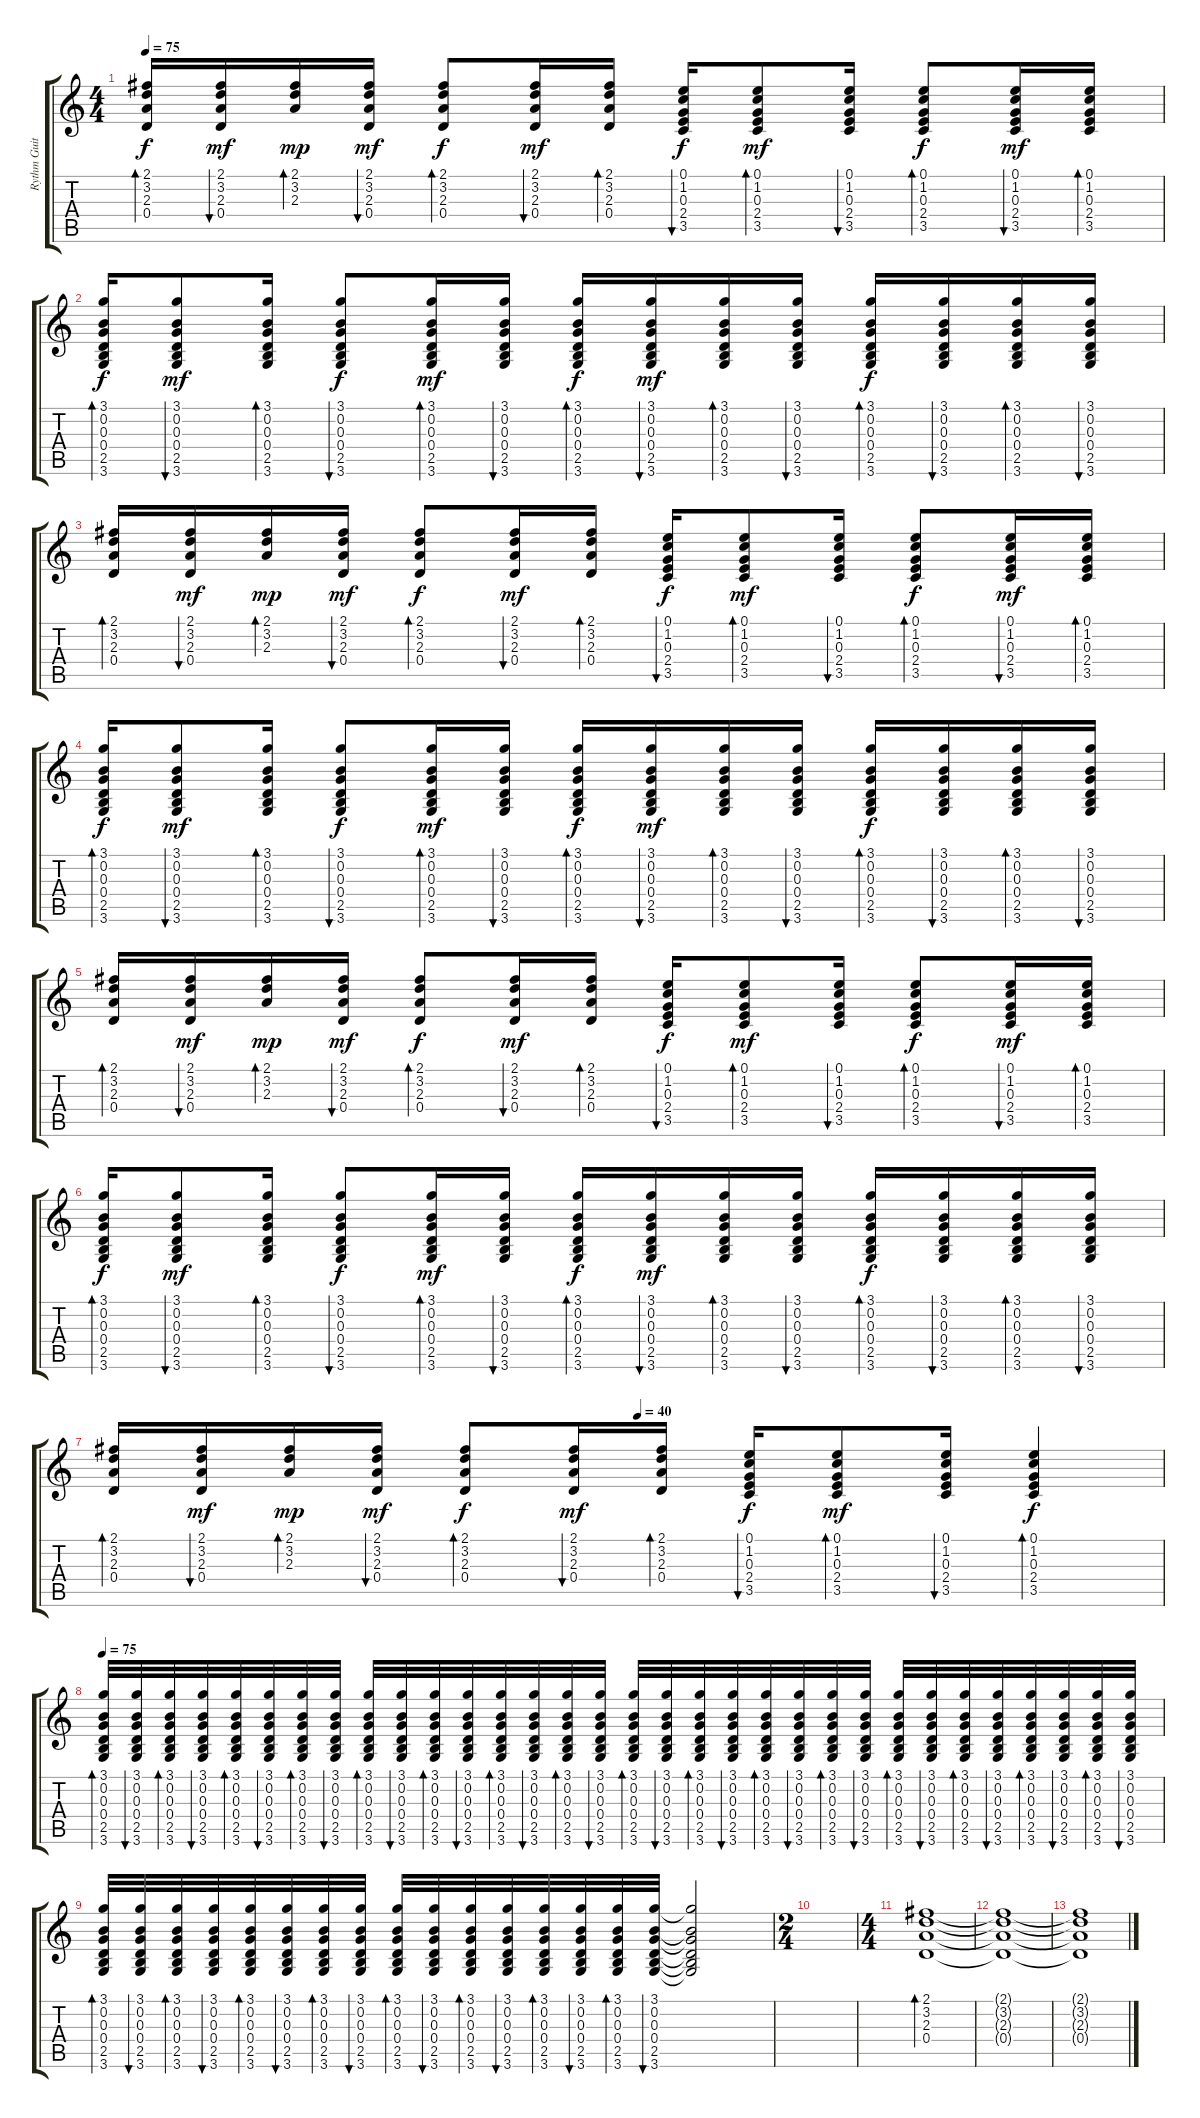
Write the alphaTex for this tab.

\track ("Rythm Guitar" "Rythm Guit") {instrument acousticguitarsteel}
\staff {score tabs}
\tuning (E4 B3 G3 D3 A2 E2) {hide}
\ts (4 4)
\tempo 75
\clef g2
\ks c
(2.1 3.2 2.3 0.4).16{bd 30 dy f} (2.1 3.2 2.3 0.4).16{bu 30 dy mf} (2.1 3.2 2.3).16{bd 30 dy mp} (2.1 3.2 2.3 0.4).16{bu 30 dy mf} (2.1 3.2 2.3 0.4).8{bd 30 dy f} (2.1 3.2 2.3 0.4).16{bu 30 dy mf} (2.1 3.2 2.3 0.4).16{bd 30} (0.1 1.2 0.3 2.4 3.5).16{bu 30 dy f} (0.1 1.2 0.3 2.4 3.5).8{bd 30 dy mf} (0.1 1.2 0.3 2.4 3.5).16{bu 30} (0.1 1.2 0.3 2.4 3.5).8{bd 30 dy f} (0.1 1.2 0.3 2.4 3.5).16{bu 30 dy mf} (0.1 1.2 0.3 2.4 3.5).16{bd 30} |
(3.1 0.2 0.3 0.4 2.5 3.6).16{bd 30 dy f} (3.1 0.2 0.3 0.4 2.5 3.6).8{bu 30 dy mf} (3.1 0.2 0.3 0.4 2.5 3.6).16{bd 30} (3.1 0.2 0.3 0.4 2.5 3.6).8{bu 30 dy f} (3.1 0.2 0.3 0.4 2.5 3.6).16{bd 30 dy mf} (3.1 0.2 0.3 0.4 2.5 3.6).16{bu 30} (3.1 0.2 0.3 0.4 2.5 3.6).16{bd 30 dy f} (3.1 0.2 0.3 0.4 2.5 3.6).16{bu 30 dy mf} (3.1 0.2 0.3 0.4 2.5 3.6).16{bd 30} (3.1 0.2 0.3 0.4 2.5 3.6).16{bu 30} (3.1 0.2 0.3 0.4 2.5 3.6).16{bd 30 dy f} (3.1 0.2 0.3 0.4 2.5 3.6).16{bu 30} (3.1 0.2 0.3 0.4 2.5 3.6).16{bd 30} (3.1 0.2 0.3 0.4 2.5 3.6).16{bu 30} |
(2.1 3.2 2.3 0.4).16{bd 30} (2.1 3.2 2.3 0.4).16{bu 30 dy mf} (2.1 3.2 2.3).16{bd 30 dy mp} (2.1 3.2 2.3 0.4).16{bu 30 dy mf} (2.1 3.2 2.3 0.4).8{bd 30 dy f} (2.1 3.2 2.3 0.4).16{bu 30 dy mf} (2.1 3.2 2.3 0.4).16{bd 30} (0.1 1.2 0.3 2.4 3.5).16{bu 30 dy f} (0.1 1.2 0.3 2.4 3.5).8{bd 30 dy mf} (0.1 1.2 0.3 2.4 3.5).16{bu 30} (0.1 1.2 0.3 2.4 3.5).8{bd 30 dy f} (0.1 1.2 0.3 2.4 3.5).16{bu 30 dy mf} (0.1 1.2 0.3 2.4 3.5).16{bd 30} |
(3.1 0.2 0.3 0.4 2.5 3.6).16{bd 30 dy f} (3.1 0.2 0.3 0.4 2.5 3.6).8{bu 30 dy mf} (3.1 0.2 0.3 0.4 2.5 3.6).16{bd 30} (3.1 0.2 0.3 0.4 2.5 3.6).8{bu 30 dy f} (3.1 0.2 0.3 0.4 2.5 3.6).16{bd 30 dy mf} (3.1 0.2 0.3 0.4 2.5 3.6).16{bu 30} (3.1 0.2 0.3 0.4 2.5 3.6).16{bd 30 dy f} (3.1 0.2 0.3 0.4 2.5 3.6).16{bu 30 dy mf} (3.1 0.2 0.3 0.4 2.5 3.6).16{bd 30} (3.1 0.2 0.3 0.4 2.5 3.6).16{bu 30} (3.1 0.2 0.3 0.4 2.5 3.6).16{bd 30 dy f} (3.1 0.2 0.3 0.4 2.5 3.6).16{bu 30} (3.1 0.2 0.3 0.4 2.5 3.6).16{bd 30} (3.1 0.2 0.3 0.4 2.5 3.6).16{bu 30} |
(2.1 3.2 2.3 0.4).16{bd 30} (2.1 3.2 2.3 0.4).16{bu 30 dy mf} (2.1 3.2 2.3).16{bd 30 dy mp} (2.1 3.2 2.3 0.4).16{bu 30 dy mf} (2.1 3.2 2.3 0.4).8{bd 30 dy f} (2.1 3.2 2.3 0.4).16{bu 30 dy mf} (2.1 3.2 2.3 0.4).16{bd 30} (0.1 1.2 0.3 2.4 3.5).16{bu 30 dy f} (0.1 1.2 0.3 2.4 3.5).8{bd 30 dy mf} (0.1 1.2 0.3 2.4 3.5).16{bu 30} (0.1 1.2 0.3 2.4 3.5).8{bd 30 dy f} (0.1 1.2 0.3 2.4 3.5).16{bu 30 dy mf} (0.1 1.2 0.3 2.4 3.5).16{bd 30} |
(3.1 0.2 0.3 0.4 2.5 3.6).16{bd 30 dy f} (3.1 0.2 0.3 0.4 2.5 3.6).8{bu 30 dy mf} (3.1 0.2 0.3 0.4 2.5 3.6).16{bd 30} (3.1 0.2 0.3 0.4 2.5 3.6).8{bu 30 dy f} (3.1 0.2 0.3 0.4 2.5 3.6).16{bd 30 dy mf} (3.1 0.2 0.3 0.4 2.5 3.6).16{bu 30} (3.1 0.2 0.3 0.4 2.5 3.6).16{bd 30 dy f} (3.1 0.2 0.3 0.4 2.5 3.6).16{bu 30 dy mf} (3.1 0.2 0.3 0.4 2.5 3.6).16{bd 30} (3.1 0.2 0.3 0.4 2.5 3.6).16{bu 30} (3.1 0.2 0.3 0.4 2.5 3.6).16{bd 30 dy f} (3.1 0.2 0.3 0.4 2.5 3.6).16{bu 30} (3.1 0.2 0.3 0.4 2.5 3.6).16{bd 30} (3.1 0.2 0.3 0.4 2.5 3.6).16{bu 30} |
\tempo (40 0.5)
(2.1 3.2 2.3 0.4).16{bd 30} (2.1 3.2 2.3 0.4).16{bu 30 dy mf} (2.1 3.2 2.3).16{bd 30 dy mp} (2.1 3.2 2.3 0.4).16{bu 30 dy mf} (2.1 3.2 2.3 0.4).8{bd 30 dy f} (2.1 3.2 2.3 0.4).16{bu 30 dy mf} (2.1 3.2 2.3 0.4).16{bd 30} (0.1 1.2 0.3 2.4 3.5).16{bu 30 dy f} (0.1 1.2 0.3 2.4 3.5).8{bd 30 dy mf} (0.1 1.2 0.3 2.4 3.5).16{bu 30} (0.1 1.2 0.3 2.4 3.5).4{bd 30 dy f} |
\tempo 75
(3.1 0.2 0.3 0.4 2.5 3.6).32{bd 30} (3.1 0.2 0.3 0.4 2.5 3.6).32{bu 30} (3.1 0.2 0.3 0.4 2.5 3.6).32{bd 30} (3.1 0.2 0.3 0.4 2.5 3.6).32{bu 30} (3.1 0.2 0.3 0.4 2.5 3.6).32{bd 30} (3.1 0.2 0.3 0.4 2.5 3.6).32{bu 30} (3.1 0.2 0.3 0.4 2.5 3.6).32{bd 30} (3.1 0.2 0.3 0.4 2.5 3.6).32{bu 30} (3.1 0.2 0.3 0.4 2.5 3.6).32{bd 30} (3.1 0.2 0.3 0.4 2.5 3.6).32{bu 30} (3.1 0.2 0.3 0.4 2.5 3.6).32{bd 30} (3.1 0.2 0.3 0.4 2.5 3.6).32{bu 30} (3.1 0.2 0.3 0.4 2.5 3.6).32{bd 30} (3.1 0.2 0.3 0.4 2.5 3.6).32{bu 30} (3.1 0.2 0.3 0.4 2.5 3.6).32{bd 30} (3.1 0.2 0.3 0.4 2.5 3.6).32{bu 30} (3.1 0.2 0.3 0.4 2.5 3.6).32{bd 30} (3.1 0.2 0.3 0.4 2.5 3.6).32{bu 30} (3.1 0.2 0.3 0.4 2.5 3.6).32{bd 30} (3.1 0.2 0.3 0.4 2.5 3.6).32{bu 30} (3.1 0.2 0.3 0.4 2.5 3.6).32{bd 30} (3.1 0.2 0.3 0.4 2.5 3.6).32{bu 30} (3.1 0.2 0.3 0.4 2.5 3.6).32{bd 30} (3.1 0.2 0.3 0.4 2.5 3.6).32{bu 30} (3.1 0.2 0.3 0.4 2.5 3.6).32{bd 30} (3.1 0.2 0.3 0.4 2.5 3.6).32{bu 30} (3.1 0.2 0.3 0.4 2.5 3.6).32{bd 30} (3.1 0.2 0.3 0.4 2.5 3.6).32{bu 30} (3.1 0.2 0.3 0.4 2.5 3.6).32{bd 30} (3.1 0.2 0.3 0.4 2.5 3.6).32{bu 30} (3.1 0.2 0.3 0.4 2.5 3.6).32{bd 30} (3.1 0.2 0.3 0.4 2.5 3.6).32{bu 30} |
(3.1 0.2 0.3 0.4 2.5 3.6).32{bd 30} (3.1 0.2 0.3 0.4 2.5 3.6).32{bu 30} (3.1 0.2 0.3 0.4 2.5 3.6).32{bd 30} (3.1 0.2 0.3 0.4 2.5 3.6).32{bu 30} (3.1 0.2 0.3 0.4 2.5 3.6).32{bd 30} (3.1 0.2 0.3 0.4 2.5 3.6).32{bu 30} (3.1 0.2 0.3 0.4 2.5 3.6).32{bd 30} (3.1 0.2 0.3 0.4 2.5 3.6).32{bu 30} (3.1 0.2 0.3 0.4 2.5 3.6).32{bd 30} (3.1 0.2 0.3 0.4 2.5 3.6).32{bu 30} (3.1 0.2 0.3 0.4 2.5 3.6).32{bd 30} (3.1 0.2 0.3 0.4 2.5 3.6).32{bu 30} (3.1 0.2 0.3 0.4 2.5 3.6).32{bd 30} (3.1 0.2 0.3 0.4 2.5 3.6).32{bu 30} (3.1 0.2 0.3 0.4 2.5 3.6).32{bd 30} (3.1 0.2 0.3 0.4 2.5 3.6).32{bu 30} (3.1{t} 0.2{t} 0.3{t} 0.4{t} 2.5{t} 3.6{t}).2 |
\ts (2 4)
|
\ts (4 4)
(2.1 3.2 2.3 0.4).1{bd 30} |
(2.1{t} 3.2{t} 2.3{t} 0.4{t}).1 |
(2.1{t} 3.2{t} 2.3{t} 0.4{t}).1
